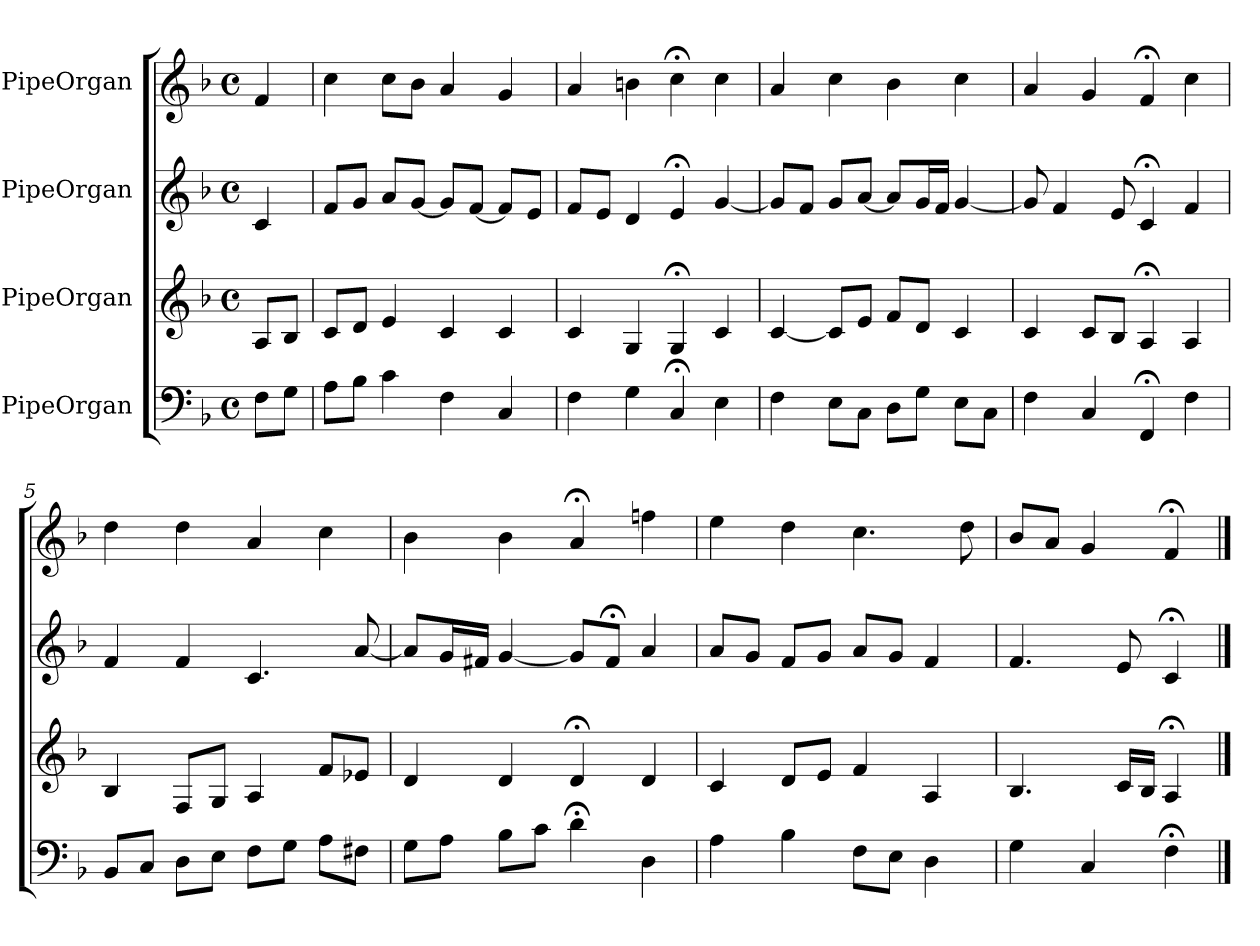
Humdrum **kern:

**kern	**kern	**kern	**kern
*part4	*part3	*part2	*part1
*staff4	*staff3	*staff2	*staff1
*I"PipeOrgan	*I"PipeOrgan	*I"PipeOrgan	*I"PipeOrgan
*k[b-]	*k[b-]	*k[b-]	*k[b-]
*F:	*F:	*F:	*F:
*M4/4	*M4/4	*M4/4	*M4/4
*met(c)	*met(c)	*met(c)	*met(c)
*MM60	*MM60	*MM60	*MM60
=	=	=	=
8FL	8AL	4c	4f
8GJ	8B-J	.	.
=1	=1	=1	=1
8AL	8cL	8fL	4cc
8B-J	8dJ	8gJ	.
4c	4e	8aL	8ccL
.	.	[8gJ	8b-J
4F	4c	8gL]	4a
.	.	[8fJ	.
4C	4c	8fL]	4g
.	.	8eJ	.
=2	=2	=2	=2
4F	4c	8fL	4a
.	.	8eJ	.
4G	4G	4d	4bn
4C;<	4G;<	4e;<	4cc;<
4E	4c	[4g	4cc
=3	=3	=3	=3
4F	[4c	8gL]	4a
.	.	8fJ	.
8EL	8cL]	8gL	4cc
8CJ	8eJ	[8aJ	.
8DL	8fL	8aL]	4b-
8GJ	8dJ	16gL	.
.	.	16fJJ	.
8EL	4c	[4g	4cc
8CJ	.	.	.
=4	=4	=4	=4
4F	4c	8g]	4a
.	.	4f	.
4C	8cL	.	4g
.	8B-J	8e	.
4FF;<	4A;<	4c;<	4f;<
4F	4A	4f	4cc
=5	=5	=5	=5
8BB-L	4B-	4f	4dd
8CJ	.	.	.
8DL	8FL	4f	4dd
8EJ	8GJ	.	.
8FL	4A	4.c	4a
8GJ	.	.	.
8AL	8fL	.	4cc
8F#XJ	8e-XJ	[8a	.
=6	=6	=6	=6
8GL	4d	8aL]	4b-
8AJ	.	16gL	.
.	.	16f#XJJ	.
8B-L	4d	[4g	4b-
8cJ	.	.	.
4d;<	4d;<	8gL]	4a;<
.	.	8f#;<J	.
4D	4d	4a	4ffn
=7	=7	=7	=7
4A	4c	8aL	4ee
.	.	8gJ	.
4B-	8dL	8fL	4dd
.	8eJ	8gJ	.
8FL	4f	8aL	4.cc
8EJ	.	8gJ	.
4D	4A	4f	.
.	.	.	8dd
=8	=8	=8	=8
4G	4.B-	4.f	8b-L
.	.	.	8aJ
4C	.	.	4g
.	16cLL	8e	.
.	16B-JJ	.	.
4F;<	4A;<	4c;<	4f;<
==	==	==	==
*-	*-	*-	*-
